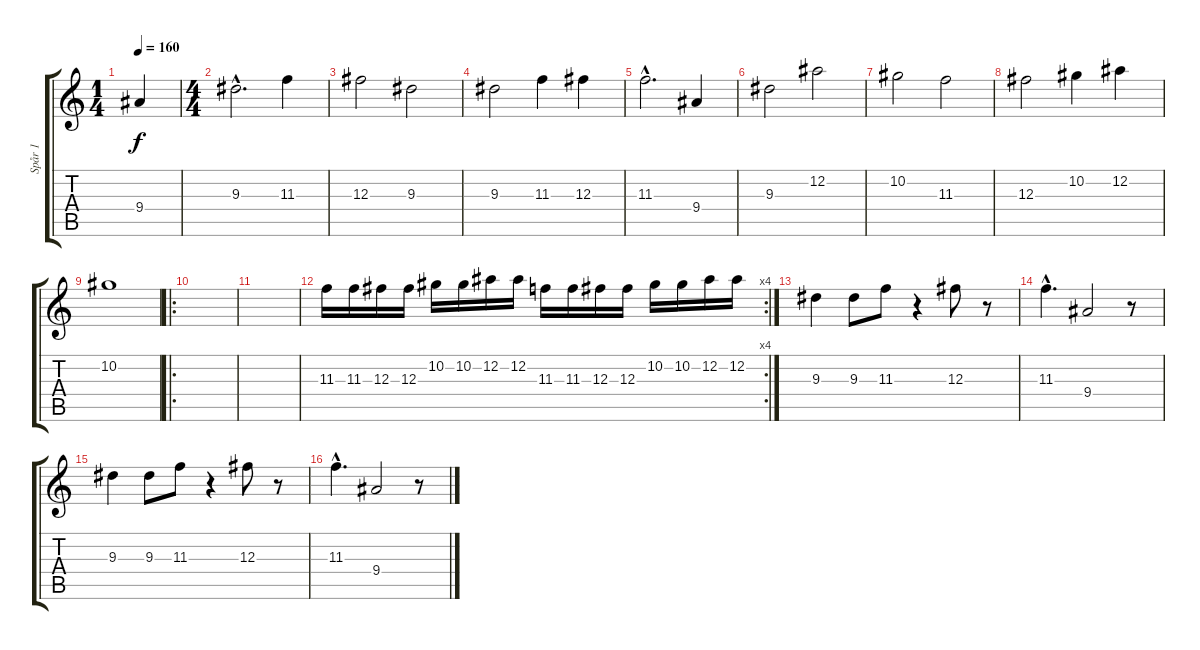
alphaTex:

\track ("Spår 1" "Spår 1") {instrument distortionguitar}
\staff {score tabs}
\tuning (Eb4 Bb3 Gb3 Db3 Ab2 Eb2) {hide}
\ts (1 4)
\tempo 160
\clef g2
\ks c
9.4.4{dy f instrument distortionguitar} |
\ts (4 4)
9.3{hac}.2{d} 11.3.4 |
12.3.2 9.3.2 |
9.3.2 11.3.4 12.3.4 |
11.3{hac}.2{d} 9.4.4 |
9.3.2 12.2.2 |
10.2.2 11.3.2 |
12.3.2 10.2.4 12.2.4 |
10.2.1 |
\ro
|
|
\rc 4
11.3.16{volume 13} 11.3.16 12.3.16 12.3.16 10.2.16 10.2.16 12.2.16 12.2.16 11.3.16 11.3.16 12.3.16 12.3.16 10.2.16 10.2.16 12.2.16 12.2.16 |
9.3.4{volume 13} 9.3.8 11.3.8 r.4 12.3.8 r.8 |
11.3{hac}.4{d} 9.4.2 r.8 |
9.3.4{volume 12} 9.3.8 11.3.8 r.4 12.3.8 r.8 |
11.3{hac}.4{d} 9.4.2 r.8
